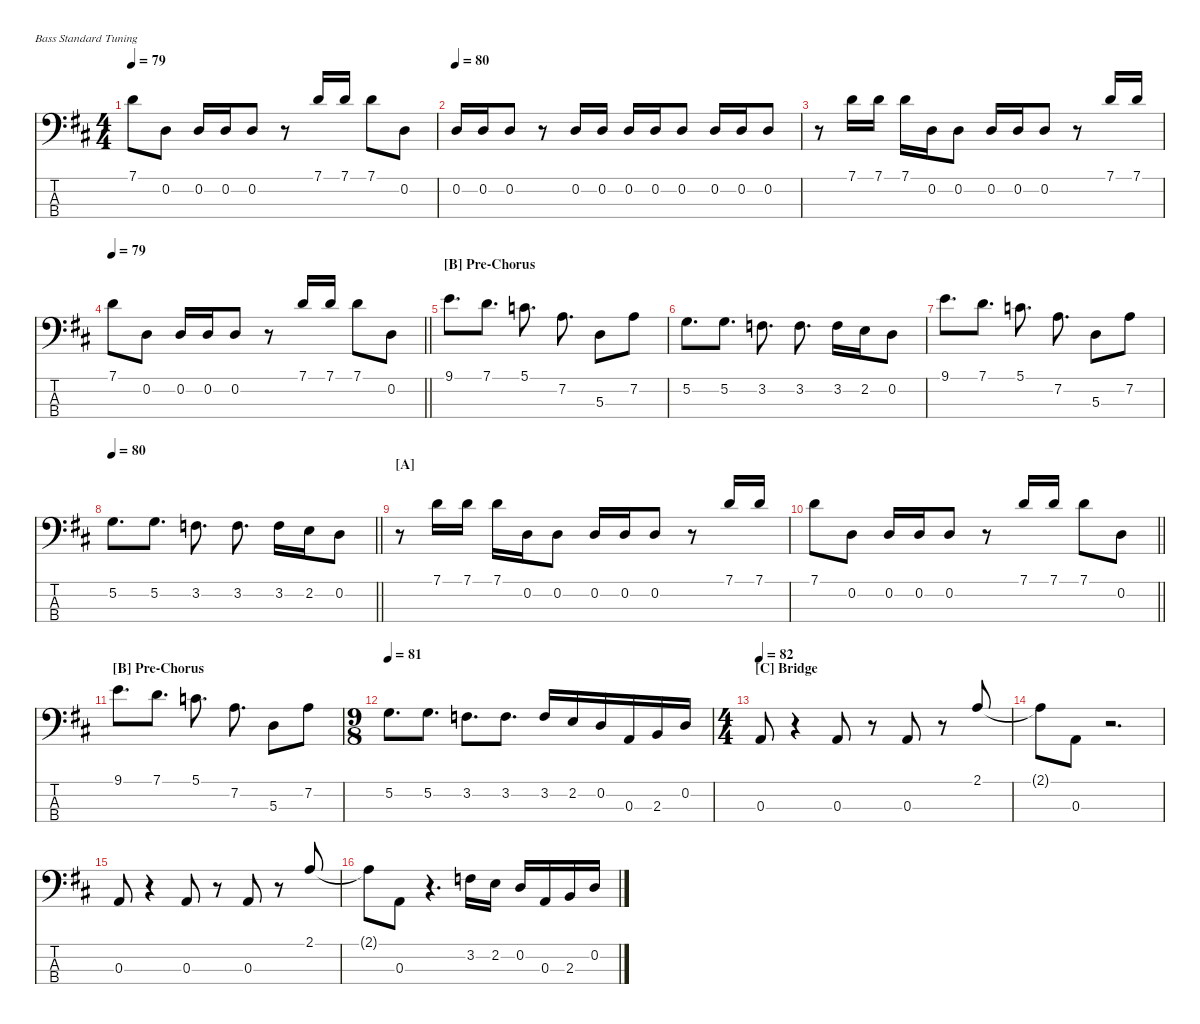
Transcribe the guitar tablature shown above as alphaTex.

\defaultSystemsLayout 4
\hideDynamics
\bracketExtendMode nobrackets
\singleTrackTrackNamePolicy hidden
\multiTrackTrackNamePolicy hidden
\otherSystemsTrackNameOrientation horizontal
\track ("Bass " "E-Bass") {defaultSystemsLayout 8 instrument electricbassfinger}
\staff {score tabs}
\tuning (G2 D2 A1 E1)
\ts (4 4)
\tempo 79
\clef f4
\ks d
7.1{acc forcenatural}.8{dy f beam Down} 0.2{acc forcenatural}.8{beam Down} 0.2{acc forcenatural}.16{beam Up} 0.2{acc forcenatural}.16{beam Up} 0.2{acc forcenatural}.8{beam Up} r.8{beam Up} 7.1{acc forcenatural}.16{beam Down} 7.1{acc forcenatural}.16{beam Down} 7.1{acc forcenatural}.8{beam Down} 0.2{acc forcenatural}.8{beam Down} |
\tempo 80
0.2{acc forcenatural}.16{beam Up} 0.2{acc forcenatural}.16{beam Up} 0.2{acc forcenatural}.8{beam Up} r.8{beam Up} 0.2{acc forcenatural}.16{beam Up} 0.2{acc forcenatural}.16{beam Up} 0.2{acc forcenatural}.16{beam Up} 0.2{acc forcenatural}.16{beam Up} 0.2{acc forcenatural}.8{beam Up} 0.2{acc forcenatural}.16{beam Up} 0.2{acc forcenatural}.16{beam Up} 0.2{acc forcenatural}.8{beam Up} |
r.8{beam Down} 7.1{acc forcenatural}.16{beam Down} 7.1{acc forcenatural}.16{beam Down} 7.1{acc forcenatural}.16{beam Down} 0.2{acc forcenatural}.16{beam Down} 0.2{acc forcenatural}.8{beam Down} 0.2{acc forcenatural}.16{beam Up} 0.2{acc forcenatural}.16{beam Up} 0.2{acc forcenatural}.8{beam Up} r.8{beam Up} 7.1{acc forcenatural}.16{beam Down} 7.1{acc forcenatural}.16{beam Down} |
\tempo 79
\barLineRight lightlight
7.1{acc forcenatural}.8{beam Down} 0.2{acc forcenatural}.8{beam Down} 0.2{acc forcenatural}.16{beam Up} 0.2{acc forcenatural}.16{beam Up} 0.2{acc forcenatural}.8{beam Up} r.8{beam Up} 7.1{acc forcenatural}.16{beam Down} 7.1{acc forcenatural}.16{beam Down} 7.1{acc forcenatural}.8{beam Down} 0.2{acc forcenatural}.8{beam Down} |
\section ("B" "Pre-Chorus")
9.1{acc forcenatural}.8{d beam Down} 7.1{acc forcenatural}.8{d beam Down} 5.1{acc forcenatural}.8{d beam Down} 7.2{acc forcenatural}.8{d beam Down} 5.3{acc forcenatural}.8{beam Down} 7.2{acc forcenatural}.8{beam Down} |
5.2{acc forcenatural}.8{d beam Down} 5.2{acc forcenatural}.8{d beam Down} 3.2{acc forcenatural}.8{d beam Down} 3.2{acc forcenatural}.8{d beam Down} 3.2{acc forcenatural}.16{beam Down} 2.2{acc forcenatural}.16{beam Down} 0.2{acc forcenatural}.8{beam Down} |
9.1{acc forcenatural}.8{d beam Down} 7.1{acc forcenatural}.8{d beam Down} 5.1{acc forcenatural}.8{d beam Down} 7.2{acc forcenatural}.8{d beam Down} 5.3{acc forcenatural}.8{beam Down} 7.2{acc forcenatural}.8{beam Down} |
\tempo 80
\barLineRight lightlight
5.2{acc forcenatural}.8{d beam Down} 5.2{acc forcenatural}.8{d beam Down} 3.2{acc forcenatural}.8{d beam Down} 3.2{acc forcenatural}.8{d beam Down} 3.2{acc forcenatural}.16{beam Down} 2.2{acc forcenatural}.16{beam Down} 0.2{acc forcenatural}.8{beam Down} |
\section ("A" "")
r.8{beam Down} 7.1{acc forcenatural}.16{beam Down} 7.1{acc forcenatural}.16{beam Down} 7.1{acc forcenatural}.16{beam Down} 0.2{acc forcenatural}.16{beam Down} 0.2{acc forcenatural}.8{beam Down} 0.2{acc forcenatural}.16{beam Up} 0.2{acc forcenatural}.16{beam Up} 0.2{acc forcenatural}.8{beam Up} r.8{beam Up} 7.1{acc forcenatural}.16{beam Down} 7.1{acc forcenatural}.16{beam Down} |
\barLineRight lightlight
7.1{acc forcenatural}.8{beam Down} 0.2{acc forcenatural}.8{beam Down} 0.2{acc forcenatural}.16{beam Up} 0.2{acc forcenatural}.16{beam Up} 0.2{acc forcenatural}.8{beam Up} r.8{beam Up} 7.1{acc forcenatural}.16{beam Down} 7.1{acc forcenatural}.16{beam Down} 7.1{acc forcenatural}.8{beam Down} 0.2{acc forcenatural}.8{beam Down} |
\section ("B" "Pre-Chorus")
9.1{acc forcenatural}.8{d beam Down} 7.1{acc forcenatural}.8{d beam Down} 5.1{acc forcenatural}.8{d beam Down} 7.2{acc forcenatural}.8{d beam Down} 5.3{acc forcenatural}.8{beam Down} 7.2{acc forcenatural}.8{beam Down} |
\ts (9 8)
\beaming (8 3 3 3)
\tempo 81
5.2{acc forcenatural}.8{d beam Down} 5.2{acc forcenatural}.8{d beam Down} 3.2{acc forcenatural}.8{d beam Down} 3.2{acc forcenatural}.8{d beam Down} 3.2{acc forcenatural}.16{beam Up} 2.2{acc forcenatural}.16{beam Up} 0.2{acc forcenatural}.16{beam Up} 0.3{acc forcenatural}.16{beam Up} 2.3{acc forcenatural}.16{beam Up} 0.2{acc forcenatural}.16{beam Up} |
\ts (4 4)
\beaming (8 2 2 2 2)
\section ("C" "Bridge")
\tempo 82
0.3{acc forcenatural}.8{beam Up} r.4{beam Up} 0.3{acc forcenatural}.8{beam Up} r.8{beam Up} 0.3{acc forcenatural}.8{beam Up} r.8{beam Up} 2.1{acc forcenatural}.8{beam Down} |
2.1{t acc forcenatural}.8{beam Down} 0.3{acc forcenatural}.8{beam Down} r.2{d beam Down} |
0.3{acc forcenatural}.8{beam Up} r.4{beam Up} 0.3{acc forcenatural}.8{beam Up} r.8{beam Up} 0.3{acc forcenatural}.8{beam Up} r.8{beam Up} 2.1{acc forcenatural}.8{beam Down} |
2.1{t acc forcenatural}.8{beam Down} 0.3{acc forcenatural}.8{beam Down} r.4{d beam Down} 3.2{acc forcenatural}.16{beam Down} 2.2{acc forcenatural}.16{beam Down} 0.2{acc forcenatural}.16{beam Up} 0.3{acc forcenatural}.16{beam Up} 2.3{acc forcenatural}.16{beam Up} 0.2{acc forcenatural}.16{beam Up}
